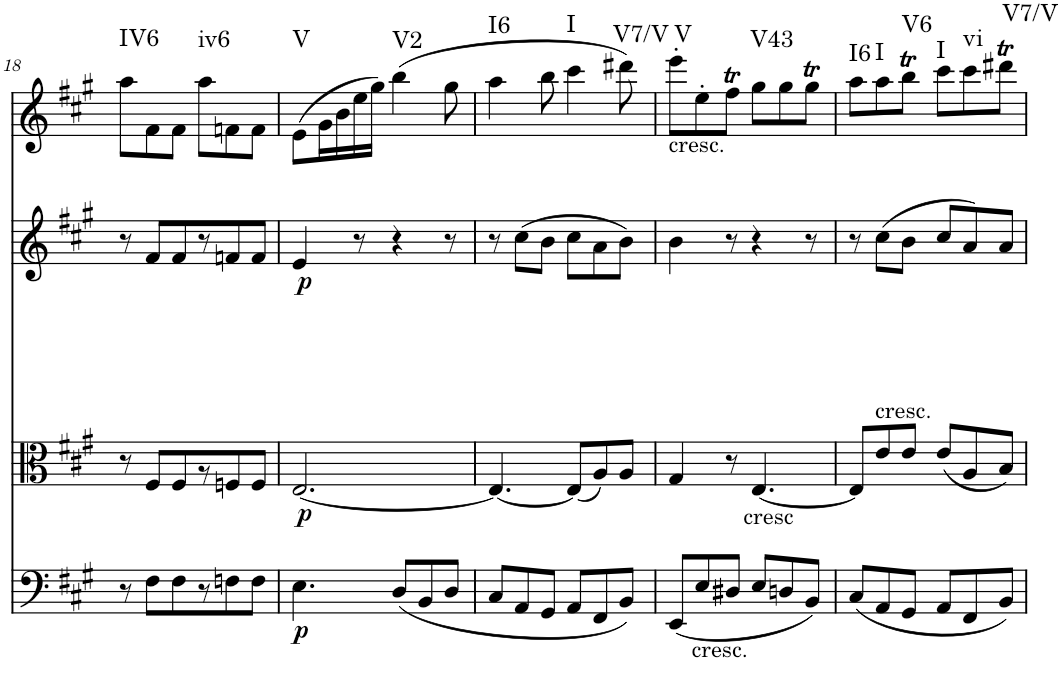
**kern	**dynam	**kern	**dynam	**kern	**dynam	**kern	**harte
*part4	*part4	*part3	*part3	*part2	*part2	*part1	*part1
*staff4	*staff4	*staff3	*staff3	*staff2	*staff2	*staff1	*
*I"Violoncello	*	*I"Viola	*	*I"Violin 2	*	*I"Violin 1	*
*I'Vc	*	*I'Vla	*	*I'Vln	*	*I'Vln	*
!!LO:PB:g=z
*clefF4	*	*clefC3	*	*clefG2	*	*clefG2	*
*k[f#c#g#]	*	*k[f#c#g#]	*	*k[f#c#g#]	*	*k[f#c#g#]	*
*A:	*	*A:	*	*A:	*	*A:	*
*M6/8	*	*M6/8	*	*M6/8	*	*M6/8	*
=18	=18	=18	=18	=18	=18	=18	=18
!	!	!	!	!	!	!	!LO:H:kt=IV6
8r	.	8r	.	8r	.	8aa\L	N
8F#\L	.	8F#/L	.	8f#/L	.	8f#\	.
8F#\	.	8F#/	.	8f#/	.	8f#\J	.
!	!	!	!	!	!	!	!LO:H:kt=iv6
8r	.	8r	.	8r	.	8aa\L	N
8Fn\	.	8Fn/	.	8fn/	.	8fn\	.
8F\J	.	8F/J	.	8f/J	.	8f\J	.
=19	=19	=19	=19	=19	=19	=19	=19
!	!LO:DY:b	!	!LO:DY:b	!	!LO:DY:b	!	!LO:H:kt=V
4.E\	p	[2.E/	p	4e/	p	(8e\L	N
.	.	.	.	.	.	16g#\L	.
.	.	.	.	.	.	16b\	.
.	.	.	.	8r	.	16ee\	.
.	.	.	.	.	.	16gg#\JJ)	.
!	!	!	!	!	!	!	!LO:H:kt=V2
(8D/L	.	.	.	4r	.	(4bb\	N
8BB/	.	.	.	.	.	.	.
8D/J	.	.	.	8r	.	8gg#\	.
=20	=20	=20	=20	=20	=20	=20	=20
!	!	!	!	!	!	!	!LO:H:kt=I6
8C#/L	.	4.E/_	.	8r	.	4aa\	N
8AA/	.	.	.	(8cc#\L	.	.	.
8GG#/J	.	.	.	8b\J	.	8bb\	.
!	!	!	!	!	!	!	!LO:H:kt=I
8AA/L	.	(8E/L]	.	8cc#\L	.	4ccc#\	N
8FF#/	.	8A/)	.	8a\	.	.	.
!	!	!	!	!	!	!	!LO:H:kt=V7/V
8BB/J)	.	8A/J	.	8b\J)	.	8ddd#X\)	N
=21	=21	=21	=21	=21	=21	=21	=21
!	!	!	!	!	!	!LO:TX:b:t=cresc.	!LO:H:kt=V
(8EE/L	.	4G#/	.	4b\	.	8eee'\L	N
!LO:TX:b:t=cresc.	!	!	!	!	!	!	!
8E/	.	.	.	.	.	8ee'\	.
8D#X/J	.	8r	.	8r	.	8ff#T\J	.
!	!	!LO:TX:b:t=cresc	!	!	!	!	!LO:H:kt=V43
8E/L	.	[4.E/	.	4r	.	8gg#\L	N
8Dn/	.	.	.	.	.	8gg#\	.
8BB/J)	.	.	.	8r	.	8gg#t\J	.
=22	=22	=22	=22	=22	=22	=22	=22
!	!	!	!	!	!	!	!LO:H:kt=I6
(8C#/L	.	8E/L]	.	8r	.	8aa\L	N
!	!	!	!	!LO:TX:b:t=cresc.	!	!	!LO:H:kt=I
8AA/	.	8e/	.	(8cc#\L	.	8aa\	N
!	!	!	!	!	!	!	!LO:H:kt=V6
8GG#/J	.	8e/J	.	8b\J	.	8bbT\J	N
!	!	!	!	!	!	!	!LO:H:kt=I
8AA/L	.	(8e/L	.	8cc#/L	.	8ccc#\L	N
!	!	!	!	!	!	!	!LO:H:kt=vi
8FF#/	.	8A/	.	8a/)	.	8ccc#\	N
!	!	!	!	!	!	!	!LO:H:kt=V7/V
8BB/J)	.	8B/J)	.	8a/J	.	8ddd#Xt\J	N
=	=	=	=	=	=	=	=
*-	*-	*-	*-	*-	*-	*-	*-
